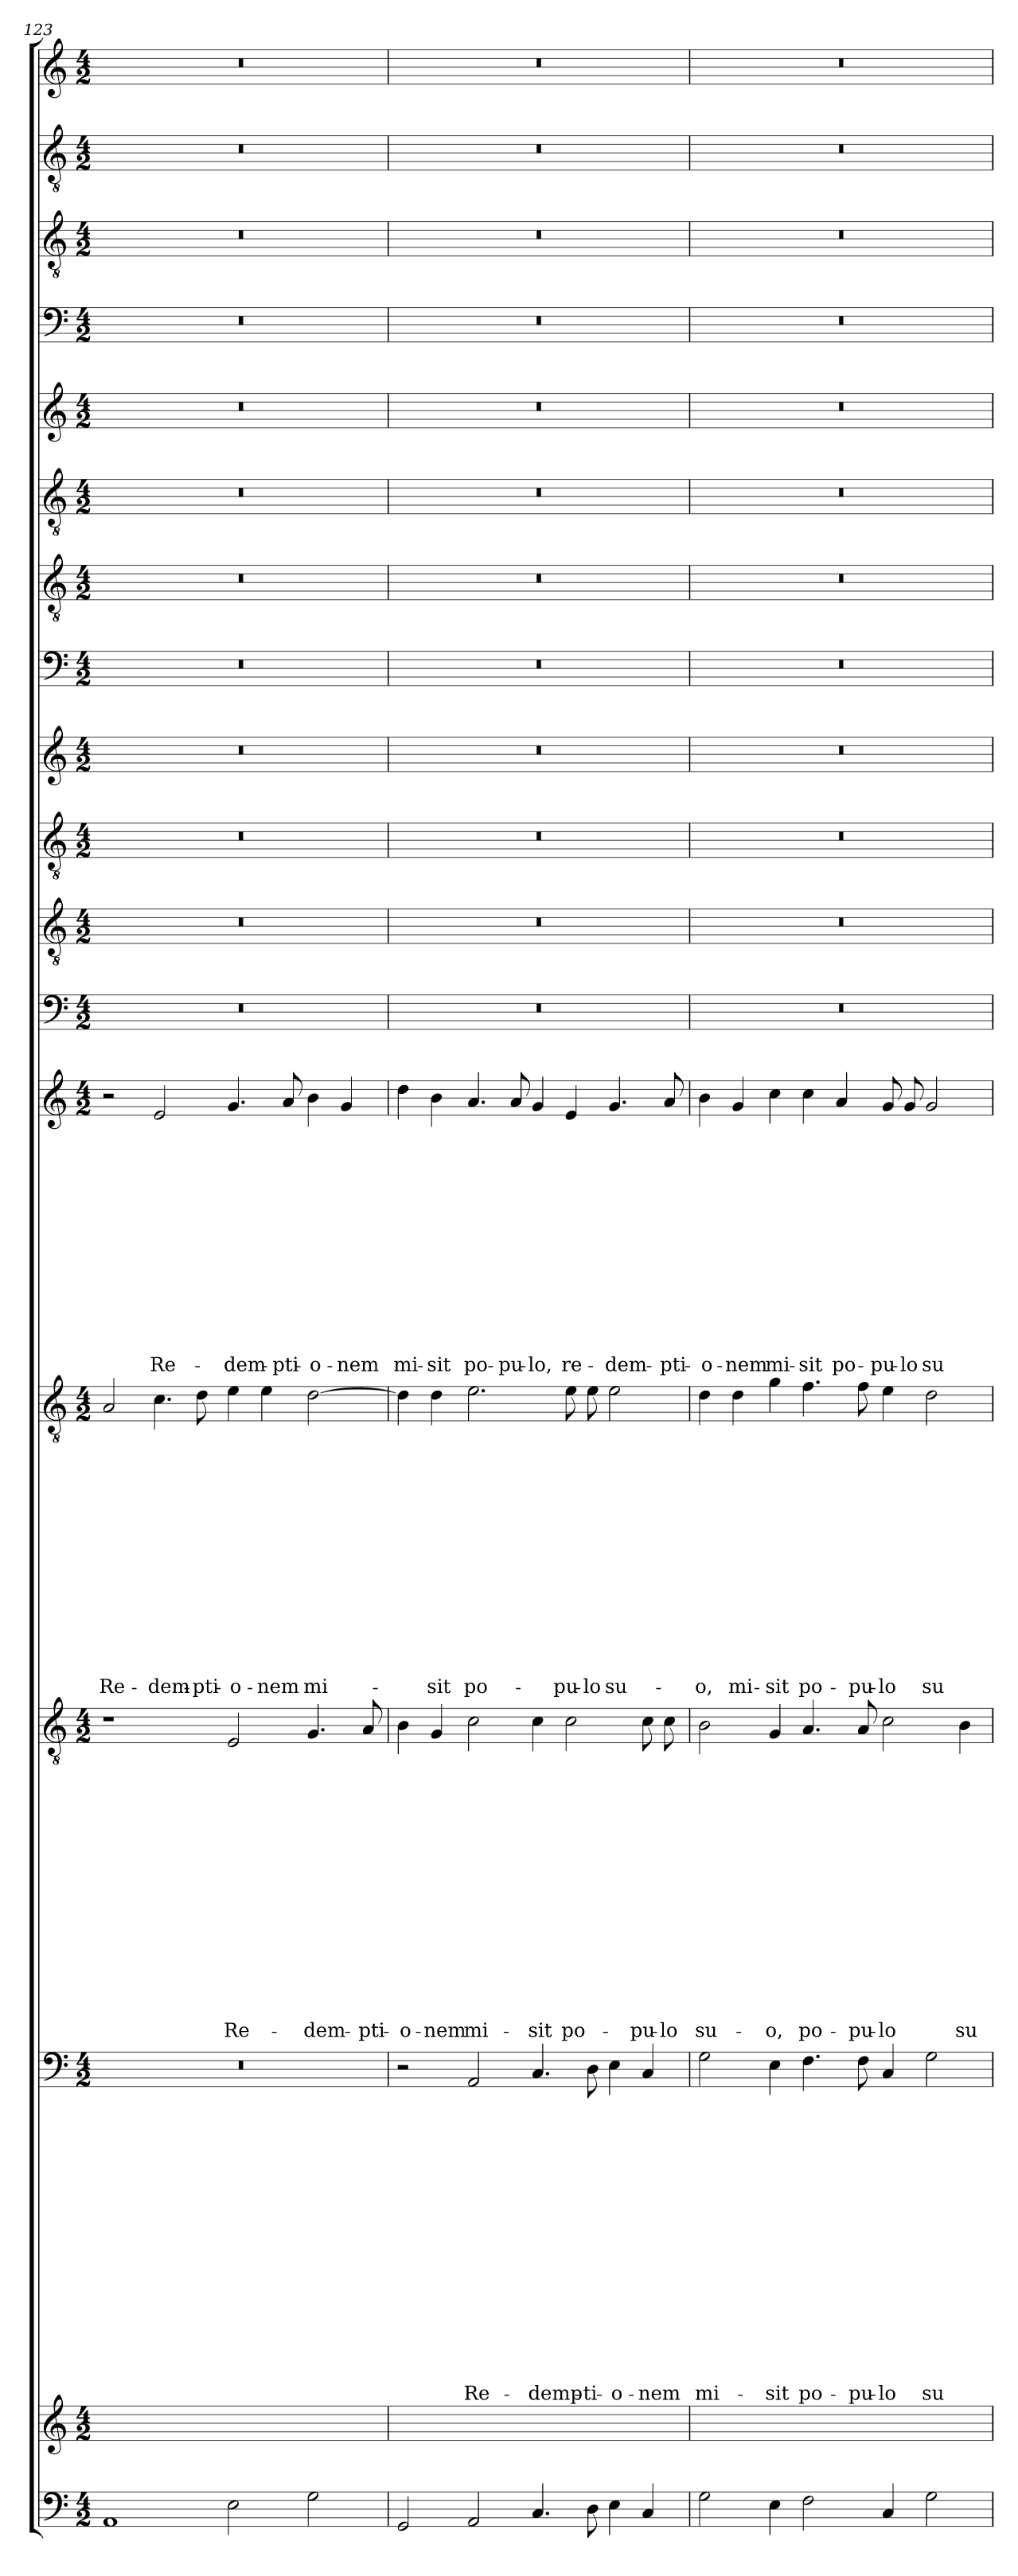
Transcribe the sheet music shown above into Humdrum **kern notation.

**kern	**kern	**kern	**text	**text	**text	**text	**text	**text	**text	**text	**text	**text	**text	**text	**text	**text	**text	**text	**kern	**text	**text	**text	**text	**text	**text	**text	**text	**text	**text	**text	**text	**text	**text	**text	**kern	**text	**text	**text	**text	**text	**text	**text	**text	**text	**text	**text	**text	**text	**text	**kern	**text	**text	**text	**text	**text	**text	**text	**text	**text	**text	**text	**text	**text	**kern	**kern	**kern	**kern	**kern	**kern	**kern	**kern	**kern	**kern	**kern	**kern
*part18	*part17	*part16	*part16	*part16	*part16	*part16	*part16	*part16	*part16	*part16	*part16	*part16	*part16	*part16	*part16	*part16	*part16	*part16	*part15	*part15	*part15	*part15	*part15	*part15	*part15	*part15	*part15	*part15	*part15	*part15	*part15	*part15	*part15	*part15	*part14	*part14	*part14	*part14	*part14	*part14	*part14	*part14	*part14	*part14	*part14	*part14	*part14	*part14	*part14	*part13	*part13	*part13	*part13	*part13	*part13	*part13	*part13	*part13	*part13	*part13	*part13	*part13	*part13	*part12	*part11	*part10	*part9	*part8	*part7	*part6	*part5	*part4	*part3	*part2	*part1
*staff18	*staff17	*staff16	*staff16	*staff16	*staff16	*staff16	*staff16	*staff16	*staff16	*staff16	*staff16	*staff16	*staff16	*staff16	*staff16	*staff16	*staff16	*staff16	*staff15	*staff15	*staff15	*staff15	*staff15	*staff15	*staff15	*staff15	*staff15	*staff15	*staff15	*staff15	*staff15	*staff15	*staff15	*staff15	*staff14	*staff14	*staff14	*staff14	*staff14	*staff14	*staff14	*staff14	*staff14	*staff14	*staff14	*staff14	*staff14	*staff14	*staff14	*staff13	*staff13	*staff13	*staff13	*staff13	*staff13	*staff13	*staff13	*staff13	*staff13	*staff13	*staff13	*staff13	*staff13	*staff12	*staff11	*staff10	*staff9	*staff8	*staff7	*staff6	*staff5	*staff4	*staff3	*staff2	*staff1
*clefF4	*clefG2	*clefF4	*	*	*	*	*	*	*	*	*	*	*	*	*	*	*	*	*clefGv2	*	*	*	*	*	*	*	*	*	*	*	*	*	*	*	*clefGv2	*	*	*	*	*	*	*	*	*	*	*	*	*	*	*clefG2	*	*	*	*	*	*	*	*	*	*	*	*	*	*clefF4	*clefGv2	*clefGv2	*clefG2	*clefF4	*clefGv2	*clefGv2	*clefG2	*clefF4	*clefGv2	*clefGv2	*clefG2
*k[]	*k[]	*k[]	*	*	*	*	*	*	*	*	*	*	*	*	*	*	*	*	*k[]	*	*	*	*	*	*	*	*	*	*	*	*	*	*	*	*k[]	*	*	*	*	*	*	*	*	*	*	*	*	*	*	*k[]	*	*	*	*	*	*	*	*	*	*	*	*	*	*k[]	*k[]	*k[]	*k[]	*k[]	*k[]	*k[]	*k[]	*k[]	*k[]	*k[]	*k[]
*C:	*C:	*C:	*	*	*	*	*	*	*	*	*	*	*	*	*	*	*	*	*C:	*	*	*	*	*	*	*	*	*	*	*	*	*	*	*	*C:	*	*	*	*	*	*	*	*	*	*	*	*	*	*	*C:	*	*	*	*	*	*	*	*	*	*	*	*	*	*C:	*C:	*C:	*C:	*C:	*C:	*C:	*C:	*C:	*C:	*C:	*C:
*M4/2	*M4/2	*M4/2	*	*	*	*	*	*	*	*	*	*	*	*	*	*	*	*	*M4/2	*	*	*	*	*	*	*	*	*	*	*	*	*	*	*	*M4/2	*	*	*	*	*	*	*	*	*	*	*	*	*	*	*M4/2	*	*	*	*	*	*	*	*	*	*	*	*	*	*M4/2	*M4/2	*M4/2	*M4/2	*M4/2	*M4/2	*M4/2	*M4/2	*M4/2	*M4/2	*M4/2	*M4/2
=123	=123	=123	=123	=123	=123	=123	=123	=123	=123	=123	=123	=123	=123	=123	=123	=123	=123	=123	=123	=123	=123	=123	=123	=123	=123	=123	=123	=123	=123	=123	=123	=123	=123	=123	=123	=123	=123	=123	=123	=123	=123	=123	=123	=123	=123	=123	=123	=123	=123	=123	=123	=123	=123	=123	=123	=123	=123	=123	=123	=123	=123	=123	=123	=123	=123	=123	=123	=123	=123	=123	=123	=123	=123	=123	=123
!	!	!	!	!	!	!	!	!	!	!	!	!	!	!	!	!	!	!	!	!	!	!	!	!	!	!	!	!	!	!	!	!	!	!	!	!	!	!	!	!	!	!	!	!	!	!	!	!	!LO:LY:b	!	!	!	!	!	!	!	!	!	!	!	!	!	!	!	!	!	!	!	!	!	!	!	!	!	!
1AA	0ryy	0r	.	.	.	.	.	.	.	.	.	.	.	.	.	.	.	.	1r	.	.	.	.	.	.	.	.	.	.	.	.	.	.	.	2A/	.	.	.	.	.	.	.	.	.	.	.	.	.	Re-	2r	.	.	.	.	.	.	.	.	.	.	.	.	.	0r	0r	0r	0r	0r	0r	0r	0r	0r	0r	0r	0r
!	!	!	!	!	!	!	!	!	!	!	!	!	!	!	!	!	!	!	!	!	!	!	!	!	!	!	!	!	!	!	!	!	!	!	!	!	!	!	!	!	!	!	!	!	!	!	!	!	!LO:LY:b	!	!	!	!	!	!	!	!	!	!	!	!	!	!LO:LY:b	!	!	!	!	!	!	!	!	!	!	!	!
.	.	.	.	.	.	.	.	.	.	.	.	.	.	.	.	.	.	.	.	.	.	.	.	.	.	.	.	.	.	.	.	.	.	.	4.c\	.	.	.	.	.	.	.	.	.	.	.	.	.	-dem-	2e/	.	.	.	.	.	.	.	.	.	.	.	.	Re-	.	.	.	.	.	.	.	.	.	.	.	.
!	!	!	!	!	!	!	!	!	!	!	!	!	!	!	!	!	!	!	!	!	!	!	!	!	!	!	!	!	!	!	!	!	!	!	!	!	!	!	!	!	!	!	!	!	!	!	!	!	!LO:LY:b	!	!	!	!	!	!	!	!	!	!	!	!	!	!	!	!	!	!	!	!	!	!	!	!	!	!
.	.	.	.	.	.	.	.	.	.	.	.	.	.	.	.	.	.	.	.	.	.	.	.	.	.	.	.	.	.	.	.	.	.	.	8d\	.	.	.	.	.	.	.	.	.	.	.	.	.	-pti-	.	.	.	.	.	.	.	.	.	.	.	.	.	.	.	.	.	.	.	.	.	.	.	.	.	.
!	!	!	!	!	!	!	!	!	!	!	!	!	!	!	!	!	!	!	!	!	!	!	!	!	!	!	!	!	!	!	!	!	!	!LO:LY:b	!	!	!	!	!	!	!	!	!	!	!	!	!	!	!LO:LY:b	!	!	!	!	!	!	!	!	!	!	!	!	!	!LO:LY:b	!	!	!	!	!	!	!	!	!	!	!	!
2E\	.	.	.	.	.	.	.	.	.	.	.	.	.	.	.	.	.	.	2E/	.	.	.	.	.	.	.	.	.	.	.	.	.	.	Re-	4e\	.	.	.	.	.	.	.	.	.	.	.	.	.	-o-	4.g/	.	.	.	.	.	.	.	.	.	.	.	.	-dem-	.	.	.	.	.	.	.	.	.	.	.	.
!	!	!	!	!	!	!	!	!	!	!	!	!	!	!	!	!	!	!	!	!	!	!	!	!	!	!	!	!	!	!	!	!	!	!	!	!	!	!	!	!	!	!	!	!	!	!	!	!	!LO:LY:b	!	!	!	!	!	!	!	!	!	!	!	!	!	!	!	!	!	!	!	!	!	!	!	!	!	!
.	.	.	.	.	.	.	.	.	.	.	.	.	.	.	.	.	.	.	.	.	.	.	.	.	.	.	.	.	.	.	.	.	.	.	4e\	.	.	.	.	.	.	.	.	.	.	.	.	.	-nem	.	.	.	.	.	.	.	.	.	.	.	.	.	.	.	.	.	.	.	.	.	.	.	.	.	.
!	!	!	!	!	!	!	!	!	!	!	!	!	!	!	!	!	!	!	!	!	!	!	!	!	!	!	!	!	!	!	!	!	!	!	!	!	!	!	!	!	!	!	!	!	!	!	!	!	!	!	!	!	!	!	!	!	!	!	!	!	!	!	!LO:LY:b	!	!	!	!	!	!	!	!	!	!	!	!
.	.	.	.	.	.	.	.	.	.	.	.	.	.	.	.	.	.	.	.	.	.	.	.	.	.	.	.	.	.	.	.	.	.	.	.	.	.	.	.	.	.	.	.	.	.	.	.	.	.	8a/	.	.	.	.	.	.	.	.	.	.	.	.	-pti-	.	.	.	.	.	.	.	.	.	.	.	.
!	!	!	!	!	!	!	!	!	!	!	!	!	!	!	!	!	!	!	!	!	!	!	!	!	!	!	!	!	!	!	!	!	!	!LO:LY:b	!	!	!	!	!	!	!	!	!	!	!	!	!	!	!LO:LY:b	!	!	!	!	!	!	!	!	!	!	!	!	!	!LO:LY:b	!	!	!	!	!	!	!	!	!	!	!	!
2G\	.	.	.	.	.	.	.	.	.	.	.	.	.	.	.	.	.	.	4.G/	.	.	.	.	.	.	.	.	.	.	.	.	.	.	-dem-	[2d\	.	.	.	.	.	.	.	.	.	.	.	.	.	mi-	4b\	.	.	.	.	.	.	.	.	.	.	.	.	-o-	.	.	.	.	.	.	.	.	.	.	.	.
!	!	!	!	!	!	!	!	!	!	!	!	!	!	!	!	!	!	!	!	!	!	!	!	!	!	!	!	!	!	!	!	!	!	!	!	!	!	!	!	!	!	!	!	!	!	!	!	!	!	!	!	!	!	!	!	!	!	!	!	!	!	!	!LO:LY:b	!	!	!	!	!	!	!	!	!	!	!	!
.	.	.	.	.	.	.	.	.	.	.	.	.	.	.	.	.	.	.	.	.	.	.	.	.	.	.	.	.	.	.	.	.	.	.	.	.	.	.	.	.	.	.	.	.	.	.	.	.	.	4g/	.	.	.	.	.	.	.	.	.	.	.	.	-nem	.	.	.	.	.	.	.	.	.	.	.	.
!	!	!	!	!	!	!	!	!	!	!	!	!	!	!	!	!	!	!	!	!	!	!	!	!	!	!	!	!	!	!	!	!	!	!LO:LY:b	!	!	!	!	!	!	!	!	!	!	!	!	!	!	!	!	!	!	!	!	!	!	!	!	!	!	!	!	!	!	!	!	!	!	!	!	!	!	!	!	!
.	.	.	.	.	.	.	.	.	.	.	.	.	.	.	.	.	.	.	8A/	.	.	.	.	.	.	.	.	.	.	.	.	.	.	-pti-	.	.	.	.	.	.	.	.	.	.	.	.	.	.	.	.	.	.	.	.	.	.	.	.	.	.	.	.	.	.	.	.	.	.	.	.	.	.	.	.	.
=124	=124	=124	=124	=124	=124	=124	=124	=124	=124	=124	=124	=124	=124	=124	=124	=124	=124	=124	=124	=124	=124	=124	=124	=124	=124	=124	=124	=124	=124	=124	=124	=124	=124	=124	=124	=124	=124	=124	=124	=124	=124	=124	=124	=124	=124	=124	=124	=124	=124	=124	=124	=124	=124	=124	=124	=124	=124	=124	=124	=124	=124	=124	=124	=124	=124	=124	=124	=124	=124	=124	=124	=124	=124	=124	=124
!	!	!	!	!	!	!	!	!	!	!	!	!	!	!	!	!	!	!	!	!	!	!	!	!	!	!	!	!	!	!	!	!	!	!LO:LY:b	!	!	!	!	!	!	!	!	!	!	!	!	!	!	!	!	!	!	!	!	!	!	!	!	!	!	!	!	!LO:LY:b	!	!	!	!	!	!	!	!	!	!	!	!
2GG/	0ryy	2r	.	.	.	.	.	.	.	.	.	.	.	.	.	.	.	.	4B\	.	.	.	.	.	.	.	.	.	.	.	.	.	.	-o-	4d\]	.	.	.	.	.	.	.	.	.	.	.	.	.	.	4dd\	.	.	.	.	.	.	.	.	.	.	.	.	mi-	0r	0r	0r	0r	0r	0r	0r	0r	0r	0r	0r	0r
!	!	!	!	!	!	!	!	!	!	!	!	!	!	!	!	!	!	!	!	!	!	!	!	!	!	!	!	!	!	!	!	!	!	!LO:LY:b	!	!	!	!	!	!	!	!	!	!	!	!	!	!	!LO:LY:b	!	!	!	!	!	!	!	!	!	!	!	!	!	!LO:LY:b	!	!	!	!	!	!	!	!	!	!	!	!
.	.	.	.	.	.	.	.	.	.	.	.	.	.	.	.	.	.	.	4G/	.	.	.	.	.	.	.	.	.	.	.	.	.	.	-nem	4d\	.	.	.	.	.	.	.	.	.	.	.	.	.	-sit	4b\	.	.	.	.	.	.	.	.	.	.	.	.	-sit	.	.	.	.	.	.	.	.	.	.	.	.
!	!	!	!	!	!	!	!	!	!	!	!	!	!	!	!	!	!	!LO:LY:b	!	!	!	!	!	!	!	!	!	!	!	!	!	!	!	!LO:LY:b	!	!	!	!	!	!	!	!	!	!	!	!	!	!	!LO:LY:b	!	!	!	!	!	!	!	!	!	!	!	!	!	!LO:LY:b	!	!	!	!	!	!	!	!	!	!	!	!
2AA/	.	2AA/	.	.	.	.	.	.	.	.	.	.	.	.	.	.	.	Re-	2c\	.	.	.	.	.	.	.	.	.	.	.	.	.	.	mi-	2.e\	.	.	.	.	.	.	.	.	.	.	.	.	.	po-	4.a/	.	.	.	.	.	.	.	.	.	.	.	.	po-	.	.	.	.	.	.	.	.	.	.	.	.
!	!	!	!	!	!	!	!	!	!	!	!	!	!	!	!	!	!	!	!	!	!	!	!	!	!	!	!	!	!	!	!	!	!	!	!	!	!	!	!	!	!	!	!	!	!	!	!	!	!	!	!	!	!	!	!	!	!	!	!	!	!	!	!LO:LY:b	!	!	!	!	!	!	!	!	!	!	!	!
.	.	.	.	.	.	.	.	.	.	.	.	.	.	.	.	.	.	.	.	.	.	.	.	.	.	.	.	.	.	.	.	.	.	.	.	.	.	.	.	.	.	.	.	.	.	.	.	.	.	8a/	.	.	.	.	.	.	.	.	.	.	.	.	-pu-	.	.	.	.	.	.	.	.	.	.	.	.
!	!	!	!	!	!	!	!	!	!	!	!	!	!	!	!	!	!	!LO:LY:b	!	!	!	!	!	!	!	!	!	!	!	!	!	!	!	!LO:LY:b	!	!	!	!	!	!	!	!	!	!	!	!	!	!	!	!	!	!	!	!	!	!	!	!	!	!	!	!	!LO:LY:b	!	!	!	!	!	!	!	!	!	!	!	!
4.C/	.	4.C/	.	.	.	.	.	.	.	.	.	.	.	.	.	.	.	-demp-	4c\	.	.	.	.	.	.	.	.	.	.	.	.	.	.	-sit	.	.	.	.	.	.	.	.	.	.	.	.	.	.	.	4g/	.	.	.	.	.	.	.	.	.	.	.	.	-lo,	.	.	.	.	.	.	.	.	.	.	.	.
!	!	!	!	!	!	!	!	!	!	!	!	!	!	!	!	!	!	!	!	!	!	!	!	!	!	!	!	!	!	!	!	!	!	!LO:LY:b	!	!	!	!	!	!	!	!	!	!	!	!	!	!	!LO:LY:b	!	!	!	!	!	!	!	!	!	!	!	!	!	!LO:LY:b	!	!	!	!	!	!	!	!	!	!	!	!
.	.	.	.	.	.	.	.	.	.	.	.	.	.	.	.	.	.	.	2c\	.	.	.	.	.	.	.	.	.	.	.	.	.	.	po-	8e\	.	.	.	.	.	.	.	.	.	.	.	.	.	-pu-	4e/	.	.	.	.	.	.	.	.	.	.	.	.	re-	.	.	.	.	.	.	.	.	.	.	.	.
!	!	!	!	!	!	!	!	!	!	!	!	!	!	!	!	!	!	!LO:LY:b	!	!	!	!	!	!	!	!	!	!	!	!	!	!	!	!	!	!	!	!	!	!	!	!	!	!	!	!	!	!	!LO:LY:b	!	!	!	!	!	!	!	!	!	!	!	!	!	!	!	!	!	!	!	!	!	!	!	!	!	!
8D\	.	8D\	.	.	.	.	.	.	.	.	.	.	.	.	.	.	.	-ti-	.	.	.	.	.	.	.	.	.	.	.	.	.	.	.	.	8e\	.	.	.	.	.	.	.	.	.	.	.	.	.	-lo	.	.	.	.	.	.	.	.	.	.	.	.	.	.	.	.	.	.	.	.	.	.	.	.	.	.
!	!	!	!	!	!	!	!	!	!	!	!	!	!	!	!	!	!	!LO:LY:b	!	!	!	!	!	!	!	!	!	!	!	!	!	!	!	!	!	!	!	!	!	!	!	!	!	!	!	!	!	!	!LO:LY:b	!	!	!	!	!	!	!	!	!	!	!	!	!	!LO:LY:b	!	!	!	!	!	!	!	!	!	!	!	!
4E\	.	4E\	.	.	.	.	.	.	.	.	.	.	.	.	.	.	.	-o-	.	.	.	.	.	.	.	.	.	.	.	.	.	.	.	.	2e\	.	.	.	.	.	.	.	.	.	.	.	.	.	su-	4.g/	.	.	.	.	.	.	.	.	.	.	.	.	-dem-	.	.	.	.	.	.	.	.	.	.	.	.
!	!	!	!	!	!	!	!	!	!	!	!	!	!	!	!	!	!	!LO:LY:b	!	!	!	!	!	!	!	!	!	!	!	!	!	!	!	!LO:LY:b	!	!	!	!	!	!	!	!	!	!	!	!	!	!	!	!	!	!	!	!	!	!	!	!	!	!	!	!	!	!	!	!	!	!	!	!	!	!	!	!	!
4C/	.	4C/	.	.	.	.	.	.	.	.	.	.	.	.	.	.	.	-nem	8c\	.	.	.	.	.	.	.	.	.	.	.	.	.	.	-pu-	.	.	.	.	.	.	.	.	.	.	.	.	.	.	.	.	.	.	.	.	.	.	.	.	.	.	.	.	.	.	.	.	.	.	.	.	.	.	.	.	.
!	!	!	!	!	!	!	!	!	!	!	!	!	!	!	!	!	!	!	!	!	!	!	!	!	!	!	!	!	!	!	!	!	!	!LO:LY:b	!	!	!	!	!	!	!	!	!	!	!	!	!	!	!	!	!	!	!	!	!	!	!	!	!	!	!	!	!LO:LY:b	!	!	!	!	!	!	!	!	!	!	!	!
.	.	.	.	.	.	.	.	.	.	.	.	.	.	.	.	.	.	.	8c\	.	.	.	.	.	.	.	.	.	.	.	.	.	.	-lo	.	.	.	.	.	.	.	.	.	.	.	.	.	.	.	8a/	.	.	.	.	.	.	.	.	.	.	.	.	-pti-	.	.	.	.	.	.	.	.	.	.	.	.
=125	=125	=125	=125	=125	=125	=125	=125	=125	=125	=125	=125	=125	=125	=125	=125	=125	=125	=125	=125	=125	=125	=125	=125	=125	=125	=125	=125	=125	=125	=125	=125	=125	=125	=125	=125	=125	=125	=125	=125	=125	=125	=125	=125	=125	=125	=125	=125	=125	=125	=125	=125	=125	=125	=125	=125	=125	=125	=125	=125	=125	=125	=125	=125	=125	=125	=125	=125	=125	=125	=125	=125	=125	=125	=125	=125
!	!	!	!	!	!	!	!	!	!	!	!	!	!	!	!	!	!	!LO:LY:b	!	!	!	!	!	!	!	!	!	!	!	!	!	!	!	!LO:LY:b	!	!	!	!	!	!	!	!	!	!	!	!	!	!	!LO:LY:b	!	!	!	!	!	!	!	!	!	!	!	!	!	!LO:LY:b	!	!	!	!	!	!	!	!	!	!	!	!
2G\	0ryy	2G\	.	.	.	.	.	.	.	.	.	.	.	.	.	.	.	mi-	2B\	.	.	.	.	.	.	.	.	.	.	.	.	.	.	su-	4d\	.	.	.	.	.	.	.	.	.	.	.	.	.	-o,	4b\	.	.	.	.	.	.	.	.	.	.	.	.	-o-	0r	0r	0r	0r	0r	0r	0r	0r	0r	0r	0r	0r
!	!	!	!	!	!	!	!	!	!	!	!	!	!	!	!	!	!	!	!	!	!	!	!	!	!	!	!	!	!	!	!	!	!	!	!	!	!	!	!	!	!	!	!	!	!	!	!	!	!LO:LY:b	!	!	!	!	!	!	!	!	!	!	!	!	!	!LO:LY:b	!	!	!	!	!	!	!	!	!	!	!	!
.	.	.	.	.	.	.	.	.	.	.	.	.	.	.	.	.	.	.	.	.	.	.	.	.	.	.	.	.	.	.	.	.	.	.	4d\	.	.	.	.	.	.	.	.	.	.	.	.	.	mi-	4g/	.	.	.	.	.	.	.	.	.	.	.	.	-nem	.	.	.	.	.	.	.	.	.	.	.	.
!	!	!	!	!	!	!	!	!	!	!	!	!	!	!	!	!	!	!LO:LY:b	!	!	!	!	!	!	!	!	!	!	!	!	!	!	!	!LO:LY:b	!	!	!	!	!	!	!	!	!	!	!	!	!	!	!LO:LY:b	!	!	!	!	!	!	!	!	!	!	!	!	!	!LO:LY:b	!	!	!	!	!	!	!	!	!	!	!	!
4E\	.	4E\	.	.	.	.	.	.	.	.	.	.	.	.	.	.	.	-sit	4G/	.	.	.	.	.	.	.	.	.	.	.	.	.	.	-o,	4g\	.	.	.	.	.	.	.	.	.	.	.	.	.	-sit	4cc\	.	.	.	.	.	.	.	.	.	.	.	.	mi-	.	.	.	.	.	.	.	.	.	.	.	.
!	!	!	!	!	!	!	!	!	!	!	!	!	!	!	!	!	!	!LO:LY:b	!	!	!	!	!	!	!	!	!	!	!	!	!	!	!	!LO:LY:b	!	!	!	!	!	!	!	!	!	!	!	!	!	!	!LO:LY:b	!	!	!	!	!	!	!	!	!	!	!	!	!	!LO:LY:b	!	!	!	!	!	!	!	!	!	!	!	!
2F\	.	4.F\	.	.	.	.	.	.	.	.	.	.	.	.	.	.	.	po-	4.A/	.	.	.	.	.	.	.	.	.	.	.	.	.	.	po-	4.f\	.	.	.	.	.	.	.	.	.	.	.	.	.	po-	4cc\	.	.	.	.	.	.	.	.	.	.	.	.	-sit	.	.	.	.	.	.	.	.	.	.	.	.
!	!	!	!	!	!	!	!	!	!	!	!	!	!	!	!	!	!	!	!	!	!	!	!	!	!	!	!	!	!	!	!	!	!	!	!	!	!	!	!	!	!	!	!	!	!	!	!	!	!	!	!	!	!	!	!	!	!	!	!	!	!	!	!LO:LY:b	!	!	!	!	!	!	!	!	!	!	!	!
.	.	.	.	.	.	.	.	.	.	.	.	.	.	.	.	.	.	.	.	.	.	.	.	.	.	.	.	.	.	.	.	.	.	.	.	.	.	.	.	.	.	.	.	.	.	.	.	.	.	4a/	.	.	.	.	.	.	.	.	.	.	.	.	po-	.	.	.	.	.	.	.	.	.	.	.	.
!	!	!	!	!	!	!	!	!	!	!	!	!	!	!	!	!	!	!LO:LY:b	!	!	!	!	!	!	!	!	!	!	!	!	!	!	!	!LO:LY:b	!	!	!	!	!	!	!	!	!	!	!	!	!	!	!LO:LY:b	!	!	!	!	!	!	!	!	!	!	!	!	!	!	!	!	!	!	!	!	!	!	!	!	!	!
.	.	8F\	.	.	.	.	.	.	.	.	.	.	.	.	.	.	.	-pu-	8A/	.	.	.	.	.	.	.	.	.	.	.	.	.	.	-pu-	8f\	.	.	.	.	.	.	.	.	.	.	.	.	.	-pu-	.	.	.	.	.	.	.	.	.	.	.	.	.	.	.	.	.	.	.	.	.	.	.	.	.	.
!	!	!	!	!	!	!	!	!	!	!	!	!	!	!	!	!	!	!LO:LY:b	!	!	!	!	!	!	!	!	!	!	!	!	!	!	!	!LO:LY:b	!	!	!	!	!	!	!	!	!	!	!	!	!	!	!LO:LY:b	!	!	!	!	!	!	!	!	!	!	!	!	!	!LO:LY:b	!	!	!	!	!	!	!	!	!	!	!	!
4C/	.	4C/	.	.	.	.	.	.	.	.	.	.	.	.	.	.	.	-lo	2c\	.	.	.	.	.	.	.	.	.	.	.	.	.	.	-lo	4e\	.	.	.	.	.	.	.	.	.	.	.	.	.	-lo	8g/	.	.	.	.	.	.	.	.	.	.	.	.	-pu-	.	.	.	.	.	.	.	.	.	.	.	.
!	!	!	!	!	!	!	!	!	!	!	!	!	!	!	!	!	!	!	!	!	!	!	!	!	!	!	!	!	!	!	!	!	!	!	!	!	!	!	!	!	!	!	!	!	!	!	!	!	!	!	!	!	!	!	!	!	!	!	!	!	!	!	!LO:LY:b	!	!	!	!	!	!	!	!	!	!	!	!
.	.	.	.	.	.	.	.	.	.	.	.	.	.	.	.	.	.	.	.	.	.	.	.	.	.	.	.	.	.	.	.	.	.	.	.	.	.	.	.	.	.	.	.	.	.	.	.	.	.	8g/	.	.	.	.	.	.	.	.	.	.	.	.	-lo	.	.	.	.	.	.	.	.	.	.	.	.
!	!	!	!	!	!	!	!	!	!	!	!	!	!	!	!	!	!	!LO:LY:b	!	!	!	!	!	!	!	!	!	!	!	!	!	!	!	!	!	!	!	!	!	!	!	!	!	!	!	!	!	!	!LO:LY:b	!	!	!	!	!	!	!	!	!	!	!	!	!	!LO:LY:b	!	!	!	!	!	!	!	!	!	!	!	!
2G\	.	2G\	.	.	.	.	.	.	.	.	.	.	.	.	.	.	.	su-	.	.	.	.	.	.	.	.	.	.	.	.	.	.	.	.	2d\	.	.	.	.	.	.	.	.	.	.	.	.	.	su-	2g/	.	.	.	.	.	.	.	.	.	.	.	.	su-	.	.	.	.	.	.	.	.	.	.	.	.
!	!	!	!	!	!	!	!	!	!	!	!	!	!	!	!	!	!	!	!	!	!	!	!	!	!	!	!	!	!	!	!	!	!	!LO:LY:b	!	!	!	!	!	!	!	!	!	!	!	!	!	!	!	!	!	!	!	!	!	!	!	!	!	!	!	!	!	!	!	!	!	!	!	!	!	!	!	!	!
.	.	.	.	.	.	.	.	.	.	.	.	.	.	.	.	.	.	.	4B\	.	.	.	.	.	.	.	.	.	.	.	.	.	.	su-	.	.	.	.	.	.	.	.	.	.	.	.	.	.	.	.	.	.	.	.	.	.	.	.	.	.	.	.	.	.	.	.	.	.	.	.	.	.	.	.	.
=	=	=	=	=	=	=	=	=	=	=	=	=	=	=	=	=	=	=	=	=	=	=	=	=	=	=	=	=	=	=	=	=	=	=	=	=	=	=	=	=	=	=	=	=	=	=	=	=	=	=	=	=	=	=	=	=	=	=	=	=	=	=	=	=	=	=	=	=	=	=	=	=	=	=	=
*-	*-	*-	*-	*-	*-	*-	*-	*-	*-	*-	*-	*-	*-	*-	*-	*-	*-	*-	*-	*-	*-	*-	*-	*-	*-	*-	*-	*-	*-	*-	*-	*-	*-	*-	*-	*-	*-	*-	*-	*-	*-	*-	*-	*-	*-	*-	*-	*-	*-	*-	*-	*-	*-	*-	*-	*-	*-	*-	*-	*-	*-	*-	*-	*-	*-	*-	*-	*-	*-	*-	*-	*-	*-	*-	*-
